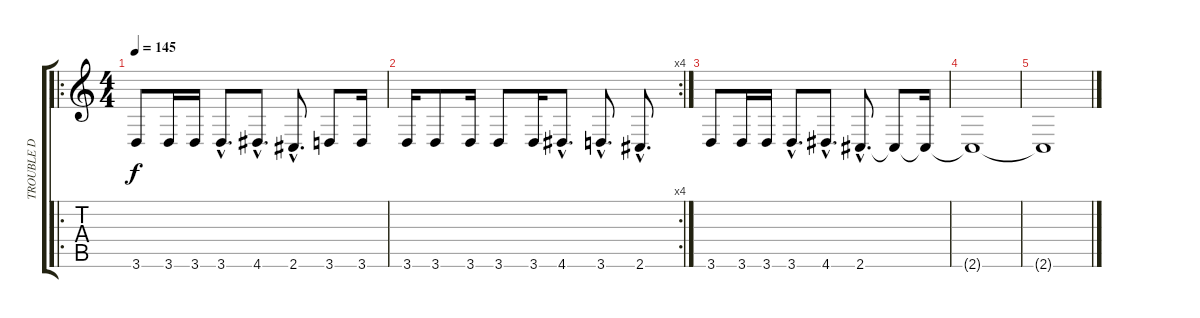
\track ("TROUBLE D" "TROUBLE D") {instrument electricbassfinger}
\staff {score tabs}
\tuning (Db4 Ab3 E3 B2 Gb2 B1) {hide}
\ro
\ts (4 4)
\tempo 145
\clef g2
\ks c
3.6.8{dy f} 3.6.16 3.6.16 3.6{hac}.8{d} 4.6{hac}.8{d} 2.6{hac}.8{d} 3.6.8 3.6.16 |
\rc 4
3.6.16 3.6.8 3.6.16 3.6.8 3.6.16 4.6{hac}.8{d} 3.6{hac}.8{d} 2.6{hac}.8{d} |
3.6.8 3.6.16 3.6.16 3.6{hac}.8{d} 4.6{hac}.8{d} 2.6{hac}.8{d} 2.6{t}.8 2.6{t}.16 |
2.6{t}.1 |
2.6{t}.1
